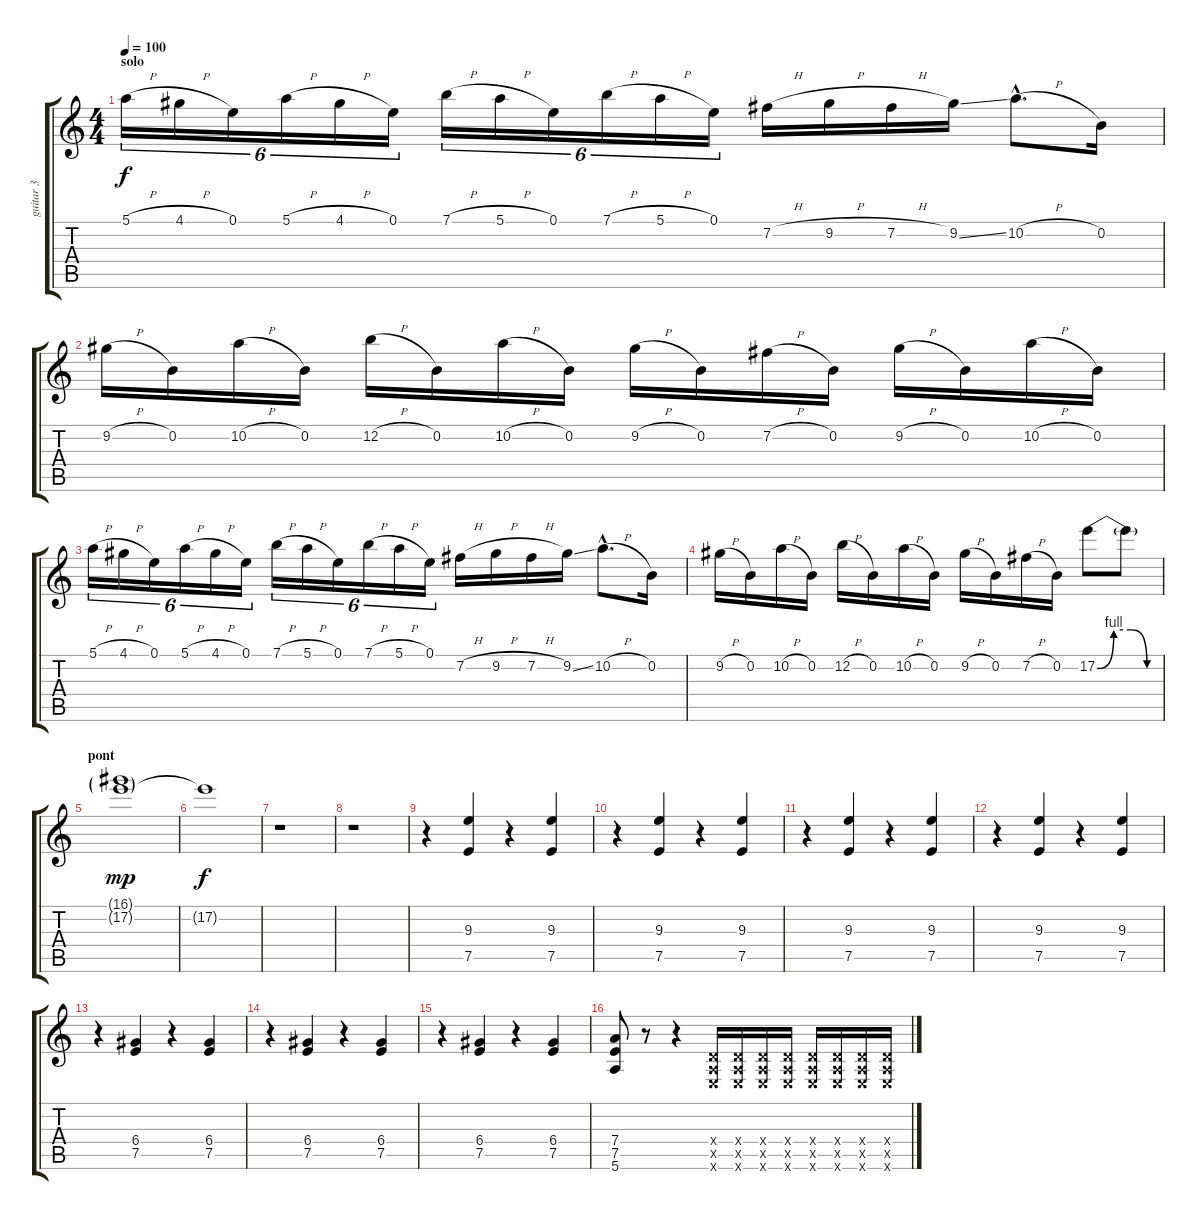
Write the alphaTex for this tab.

\track ("guitar 3" "guitar 3") {instrument overdrivenguitar}
\staff {score tabs}
\tuning (E4 B3 G3 D3 A2 E2) {hide}
\ts (4 4)
\section ("" "solo")
\tempo 100
\clef g2
\ks c
5.1{h}.16{tu (6 4) dy f} 4.1{h}.16{tu (6 4)} 0.1.16{tu (6 4)} 5.1{h}.16{tu (6 4)} 4.1{h}.16{tu (6 4)} 0.1.16{tu (6 4)} 7.1{h}.16{tu (6 4)} 5.1{h}.16{tu (6 4)} 0.1.16{tu (6 4)} 7.1{h}.16{tu (6 4)} 5.1{h}.16{tu (6 4)} 0.1.16{tu (6 4)} 7.2{h}.16 9.2{h}.16 7.2{h}.16 9.2{ss}.16 10.2{h hac}.8{d} 0.2.16 |
9.2{h}.16 0.2.16 10.2{h}.16 0.2.16 12.2{h}.16 0.2.16 10.2{h}.16 0.2.16 9.2{h}.16 0.2.16 7.2{h}.16 0.2.16 9.2{h}.16 0.2.16 10.2{h}.16 0.2.16 |
5.1{h}.16{tu (6 4)} 4.1{h}.16{tu (6 4)} 0.1.16{tu (6 4)} 5.1{h}.16{tu (6 4)} 4.1{h}.16{tu (6 4)} 0.1.16{tu (6 4)} 7.1{h}.16{tu (6 4)} 5.1{h}.16{tu (6 4)} 0.1.16{tu (6 4)} 7.1{h}.16{tu (6 4)} 5.1{h}.16{tu (6 4)} 0.1.16{tu (6 4)} 7.2{h}.16 9.2{h}.16 7.2{h}.16 9.2{ss}.16 10.2{h hac}.8{d} 0.2.16 |
9.2{h}.16 0.2.16 10.2{h}.16 0.2.16 12.2{h}.16 0.2.16 10.2{h}.16 0.2.16 9.2{h}.16 0.2.16 7.2{h}.16 0.2.16 17.2{be (custom 0 0 15 4 30 4 45 0 60 0)}.8 17.2{t}.8 |
\section ("" "pont")
(16.1{g} 17.2{g}).1{dy mp} |
17.2{t}.1{dy f} |
r.1 |
r.1 |
r.4 (9.3 7.5).4 r.4 (9.3 7.5).4 |
r.4 (9.3 7.5).4 r.4 (9.3 7.5).4 |
r.4 (9.3 7.5).4 r.4 (9.3 7.5).4 |
r.4 (9.3 7.5).4 r.4 (9.3 7.5).4 |
r.4 (6.4 7.5).4 r.4 (6.4 7.5).4 |
r.4 (6.4 7.5).4 r.4 (6.4 7.5).4 |
r.4 (6.4 7.5).4 r.4 (6.4 7.5).4 |
(7.4 7.5 5.6).8 r.8 r.4 (0.4{x} 0.5{x} 0.6{x}).16 (0.4{x} 0.5{x} 0.6{x}).16 (0.4{x} 0.5{x} 0.6{x}).16 (0.4{x} 0.5{x} 0.6{x}).16 (0.4{x} 0.5{x} 0.6{x}).16 (0.4{x} 0.5{x} 0.6{x}).16 (0.4{x} 0.5{x} 0.6{x}).16 (0.4{x} 0.5{x} 0.6{x}).16
